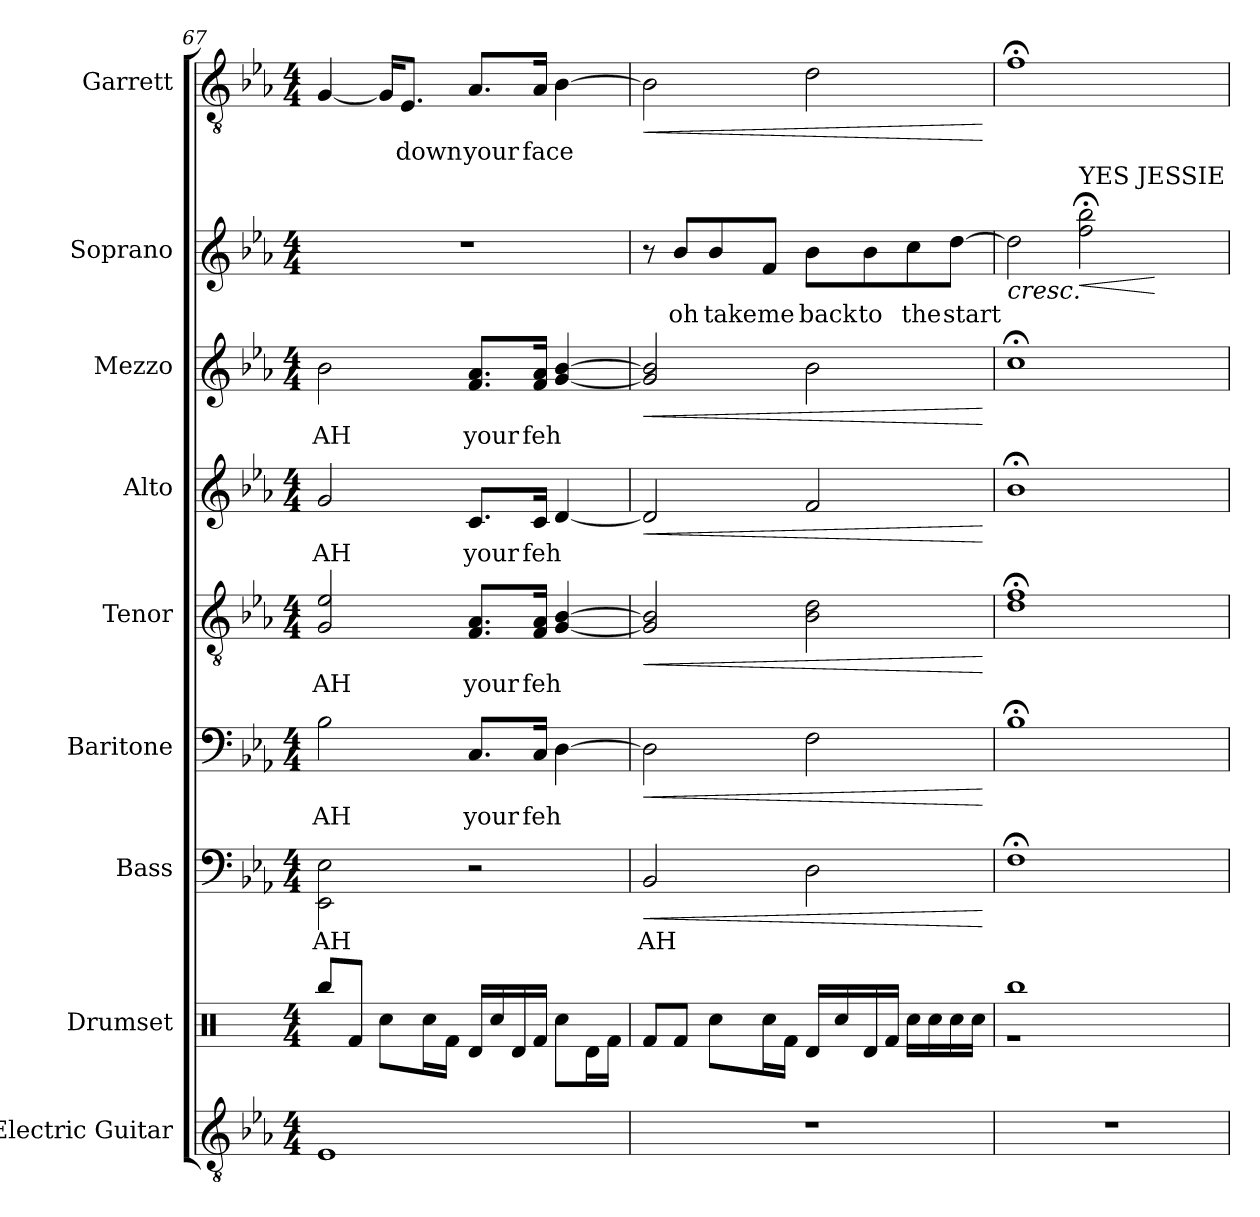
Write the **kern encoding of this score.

**kern	**kern	**kern	**text	**dynam	**kern	**text	**dynam	**kern	**text	**dynam	**kern	**text	**dynam	**kern	**text	**dynam	**kern	**text	**dynam	**kern	**text	**dynam
*part9	*part8	*part7	*part7	*part7	*part6	*part6	*part6	*part5	*part5	*part5	*part4	*part4	*part4	*part3	*part3	*part3	*part2	*part2	*part2	*part1	*part1	*part1
*staff9	*staff8	*staff7	*staff7	*staff7	*staff6	*staff6	*staff6	*staff5	*staff5	*staff5	*staff4	*staff4	*staff4	*staff3	*staff3	*staff3	*staff2	*staff2	*staff2	*staff1	*staff1	*staff1
*I"Electric Guitar	*I"Drumset	*I"Bass	*	*	*I"Baritone	*	*	*I"Tenor	*	*	*I"Alto	*	*	*I"Mezzo	*	*	*I"Soprano	*	*	*I"Garrett	*	*
*I'El. Guit.	*	*I'Bass	*	*	*I'Bari	*	*	*I'Ten	*	*	*I'Alt	*	*	*I'Mez	*	*	*I'Sop	*	*	*I'G	*	*
*clefGv2	*clefX	*clefF4	*	*	*clefF4	*	*	*clefGv2	*	*	*clefG2	*	*	*clefG2	*	*	*clefG2	*	*	*clefGv2	*	*
*k[b-e-a-]	*k[]	*k[b-e-a-]	*	*	*k[b-e-a-]	*	*	*k[b-e-a-]	*	*	*k[b-e-a-]	*	*	*k[b-e-a-]	*	*	*k[b-e-a-]	*	*	*k[b-e-a-]	*	*
*M4/4	*M4/4	*M4/4	*	*	*M4/4	*	*	*M4/4	*	*	*M4/4	*	*	*M4/4	*	*	*M4/4	*	*	*M4/4	*	*
=67	=67	=67	=67	=67	=67	=67	=67	=67	=67	=67	=67	=67	=67	=67	=67	=67	=67	=67	=67	=67	=67	=67
!	!	!	!LO:LY:b	!	!	!LO:LY:b	!	!	!LO:LY:b	!	!	!LO:LY:b	!	!	!LO:LY:b	!	!	!	!	!	!	!
1E-	8Rbb/L	2EE-\ 2E-\	AH	.	2B-\	AH	.	2G/ 2e-/	AH	.	2g/	AH	.	2b-\	AH	.	1r	.	.	[4G/	.	.
.	8Rf/J	.	.	.	.	.	.	.	.	.	.	.	.	.	.	.	.	.	.	.	.	.
.	8Rcc\L	.	.	.	.	.	.	.	.	.	.	.	.	.	.	.	.	.	.	16G/KL]	.	.
!	!	!	!	!	!	!	!	!	!	!	!	!	!	!	!	!	!	!	!	!	!LO:LY:b	!
.	.	.	.	.	.	.	.	.	.	.	.	.	.	.	.	.	.	.	.	8.E-/J	down	.
.	16Rcc\L	.	.	.	.	.	.	.	.	.	.	.	.	.	.	.	.	.	.	.	.	.
.	16Rf\JJ	.	.	.	.	.	.	.	.	.	.	.	.	.	.	.	.	.	.	.	.	.
!	!	!	!	!	!	!LO:LY:b	!	!	!LO:LY:b	!	!	!LO:LY:b	!	!	!LO:LY:b	!	!	!	!	!	!LO:LY:b	!
.	16Rd/LL	2r	.	.	8.C/L	your	.	8.F/ 8.A-/L	your	.	8.c/L	your	.	8.f/ 8.a-/L	your	.	.	.	.	8.A-/L	your	.
.	16Rcc/	.	.	.	.	.	.	.	.	.	.	.	.	.	.	.	.	.	.	.	.	.
.	16Rd/	.	.	.	.	.	.	.	.	.	.	.	.	.	.	.	.	.	.	.	.	.
!	!	!	!	!	!	!LO:LY:b	!	!	!LO:LY:b	!	!	!LO:LY:b	!	!	!LO:LY:b	!	!	!	!	!	!LO:LY:b	!
.	16Rf/JJ	.	.	.	16C/Jk	feh	.	16F/ 16A-/Jk	feh	.	16c/Jk	feh	.	16f/ 16a-/Jk	feh	.	.	.	.	16A-/Jk	face	.
.	8Rcc\L	.	.	.	[4D\	.	.	[4G/ [4B-/	.	.	[4d/	.	.	[4g/ [4b-/	.	.	.	.	.	[4B-\	.	.
.	16Rd\L	.	.	.	.	.	.	.	.	.	.	.	.	.	.	.	.	.	.	.	.	.
.	16Rf\JJ	.	.	.	.	.	.	.	.	.	.	.	.	.	.	.	.	.	.	.	.	.
=68	=68	=68	=68	=68	=68	=68	=68	=68	=68	=68	=68	=68	=68	=68	=68	=68	=68	=68	=68	=68	=68	=68
!	!	!	!LO:LY:b	!LO:HP:b	!	!	!LO:HP:b	!	!	!LO:HP:b	!	!	!LO:HP:b	!	!	!LO:HP:b	!	!	!	!	!	!LO:HP:b
1r	8Rf/L	2BB-/	AH	<	2D\]	.	<	2G/] 2B-/]	.	<	2d/]	.	<	2g/] 2b-/]	.	<	8r	.	.	2B-\]	.	<
!	!	!	!	!	!	!	!	!	!	!	!	!	!	!	!	!	!	!LO:LY:b	!	!	!	!
.	8Rf/J	.	.	.	.	.	.	.	.	.	.	.	.	.	.	.	8b-/L	oh	.	.	.	.
!	!	!	!	!	!	!	!	!	!	!	!	!	!	!	!	!	!	!LO:LY:b	!	!	!	!
.	8Rcc\L	.	.	.	.	.	.	.	.	.	.	.	.	.	.	.	8b-/	take	.	.	.	.
!	!	!	!	!	!	!	!	!	!	!	!	!	!	!	!	!	!	!LO:LY:b	!	!	!	!
.	16Rcc\L	.	.	.	.	.	.	.	.	.	.	.	.	.	.	.	8f/J	me	.	.	.	.
.	16Rf\JJ	.	.	.	.	.	.	.	.	.	.	.	.	.	.	.	.	.	.	.	.	.
!	!	!	!	!	!	!	!	!	!	!	!	!	!	!	!	!	!	!LO:LY:b	!	!	!	!
.	16Rd/LL	2D\	.	.	2F\	.	.	2B-\ 2d\	.	.	2f/	.	.	2b-\	.	.	8b-\L	back	.	2d\	.	.
.	16Rcc/	.	.	.	.	.	.	.	.	.	.	.	.	.	.	.	.	.	.	.	.	.
!	!	!	!	!	!	!	!	!	!	!	!	!	!	!	!	!	!	!LO:LY:b	!	!	!	!
.	16Rd/	.	.	.	.	.	.	.	.	.	.	.	.	.	.	.	8b-\	to	.	.	.	.
.	16Rf/JJ	.	.	.	.	.	.	.	.	.	.	.	.	.	.	.	.	.	.	.	.	.
!	!	!	!	!	!	!	!	!	!	!	!	!	!	!	!	!	!	!LO:LY:b	!	!	!	!
.	16Rcc\LL	.	.	.	.	.	.	.	.	.	.	.	.	.	.	.	8cc\	the	.	.	.	.
.	16Rcc\	.	.	.	.	.	.	.	.	.	.	.	.	.	.	.	.	.	.	.	.	.
!	!	!	!	!	!	!	!	!	!	!	!	!	!	!	!	!	!	!LO:LY:b	!	!	!	!
.	16Rcc\	.	.	.	.	.	.	.	.	.	.	.	.	.	.	.	[8dd\J	start	.	.	.	.
.	16Rcc\JJ	.	.	.	.	.	.	.	.	.	.	.	.	.	.	.	.	.	.	.	.	.
.	.	.	.	[	.	.	[	.	.	[	.	.	[	.	.	[	.	.	.	.	.	[
=69	=69	=69	=69	=69	=69	=69	=69	=69	=69	=69	=69	=69	=69	=69	=69	=69	=69	=69	=69	=69	=69	=69
*	*^	*	*	*	*	*	*	*	*	*	*	*	*	*	*	*	*	*	*	*	*	*
!	!	!	!	!	!	!	!	!	!	!	!	!	!	!	!	!	!	!	!	!LO:HP:b	!	!	!
1r	1Rbb	1r	1F;<	.	.	1B-;<	.	.	1d;< 1f;<	.	.	1b-;<	.	.	1cc;<	.	.	2dd\]	.	<	1f;<	.	.
!	!	!	!	!	!	!	!	!	!	!	!	!	!	!	!	!	!	!LO:TX:a:t=YES JESSIE	!	!	!	!	!
!	!	!	!	!	!	!	!	!	!	!	!	!	!	!	!	!	!	!	!	!LO:HP:b	!	!	!
.	.	.	.	.	.	.	.	.	.	.	.	.	.	.	.	.	.	2ff\;< 2bb-\;<	.	<	.	.	.
*	*v	*v	*	*	*	*	*	*	*	*	*	*	*	*	*	*	*	*	*	*	*	*	*
.	.	.	.	.	.	.	.	.	.	.	.	.	.	.	.	.	.	.	[ [	.	.	.
=	=	=	=	=	=	=	=	=	=	=	=	=	=	=	=	=	=	=	=	=	=	=
*-	*-	*-	*-	*-	*-	*-	*-	*-	*-	*-	*-	*-	*-	*-	*-	*-	*-	*-	*-	*-	*-	*-
